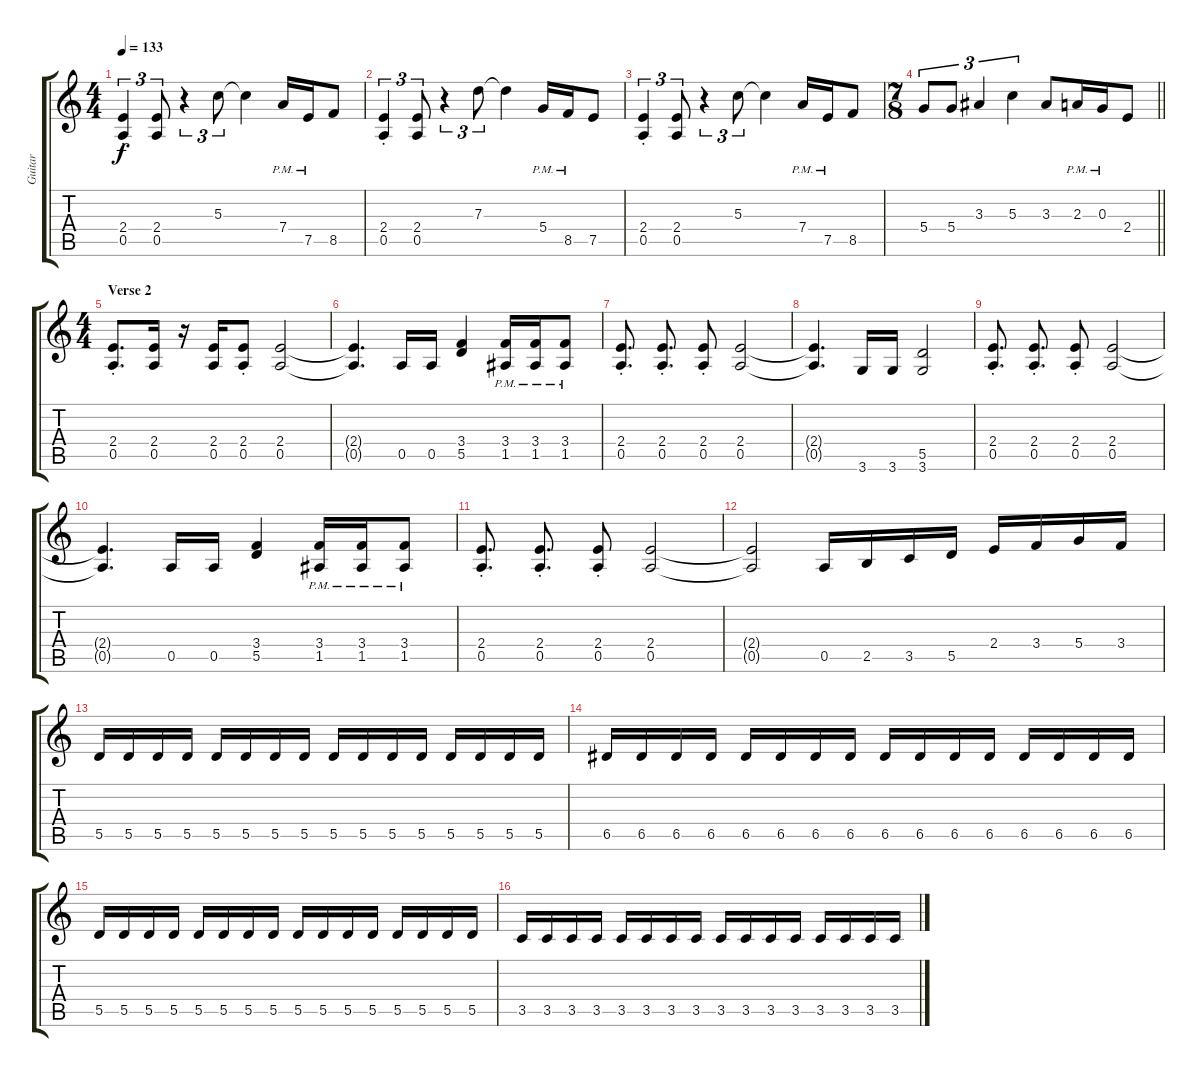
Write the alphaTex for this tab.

\track ("Guitar" "Guitar") {instrument distortionguitar}
\staff {score tabs}
\tuning (E4 B3 G3 D3 A2 E2) {hide}
\ts (4 4)
\tempo 133
\clef g2
\ks aminor
(2.4{st} 0.5{st}).4{tu (3 2) dy f} (2.4 0.5).8{tu (3 2)} r.4{tu (3 2)} 5.3.8{tu (3 2)} 5.3{t}.4 7.4{pm}.16 7.5{pm}.16 8.5.8 |
(2.4{st} 0.5{st}).4{tu (3 2)} (2.4 0.5).8{tu (3 2)} r.4{tu (3 2)} 7.3.8{tu (3 2)} 7.3{t}.4 5.4{pm}.16 8.5{pm}.16 7.5.8 |
(2.4{st} 0.5{st}).4{tu (3 2)} (2.4 0.5).8{tu (3 2)} r.4{tu (3 2)} 5.3.8{tu (3 2)} 5.3{t}.4 7.4{pm}.16 7.5{pm}.16 8.5.8 |
\ts (7 8)
\barLineRight lightlight
5.4.8{tu (3 2)} 5.4.8{tu (3 2)} 3.3.4{tu (3 2)} 5.3.4{tu (3 2)} 3.3.8 2.3{pm}.16 0.3{pm}.16 2.4.8 |
\ts (4 4)
\section ("" "Verse 2")
(2.4{st} 0.5{st}).8{d} (2.4 0.5).16 r.16 (2.4 0.5).16 (2.4{st} 0.5{st}).8 (2.4 0.5).2 |
(2.4{t} 0.5{t}).4{d} 0.5.16 0.5.16 (3.4 5.5).4 (3.4{pm} 1.5{pm}).16 (3.4{pm} 1.5{pm}).16 (3.4{pm} 1.5{pm}).8 |
(2.4{st} 0.5{st}).8{d beam split} (2.4{st} 0.5{st}).8{d} (2.4{st} 0.5{st}).8 (2.4 0.5).2 |
(2.4{t} 0.5{t}).4{d} 3.6.16 3.6.16 (5.5 3.6).2 |
(2.4{st} 0.5{st}).8{d beam split} (2.4{st} 0.5{st}).8{d} (2.4{st} 0.5{st}).8 (2.4 0.5).2 |
(2.4{t} 0.5{t}).4{d} 0.5.16 0.5.16 (3.4 5.5).4 (3.4{pm} 1.5{pm}).16 (3.4{pm} 1.5{pm}).16 (3.4{pm} 1.5{pm}).8 |
(2.4{st} 0.5{st}).8{d beam split} (2.4{st} 0.5{st}).8{d} (2.4{st} 0.5{st}).8 (2.4 0.5).2 |
(2.4{t} 0.5{t}).2 0.5.16 2.5.16 3.5.16 5.5.16 2.4.16 3.4.16 5.4.16 3.4.16 |
5.5.16 5.5.16 5.5.16 5.5.16 5.5.16 5.5.16 5.5.16 5.5.16 5.5.16 5.5.16 5.5.16 5.5.16 5.5.16 5.5.16 5.5.16 5.5.16 |
6.5.16 6.5.16 6.5.16 6.5.16 6.5.16 6.5.16 6.5.16 6.5.16 6.5.16 6.5.16 6.5.16 6.5.16 6.5.16 6.5.16 6.5.16 6.5.16 |
5.5.16 5.5.16 5.5.16 5.5.16 5.5.16 5.5.16 5.5.16 5.5.16 5.5.16 5.5.16 5.5.16 5.5.16 5.5.16 5.5.16 5.5.16 5.5.16 |
3.5.16 3.5.16 3.5.16 3.5.16 3.5.16 3.5.16 3.5.16 3.5.16 3.5.16 3.5.16 3.5.16 3.5.16 3.5.16 3.5.16 3.5.16 3.5.16
